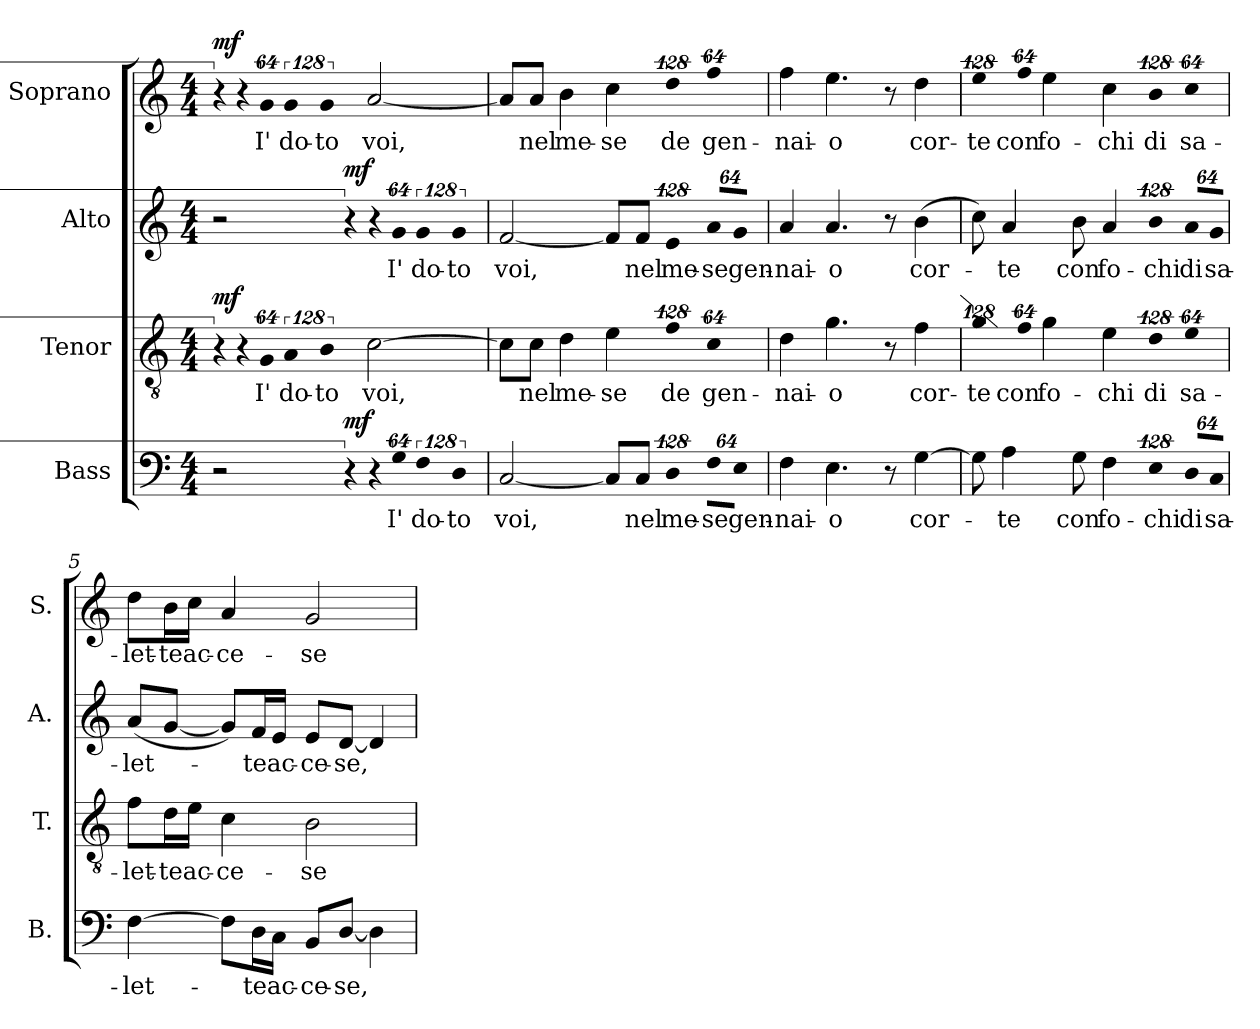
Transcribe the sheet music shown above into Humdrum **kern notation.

**kern	**text	**dynam	**kern	**text	**dynam	**kern	**text	**dynam	**kern	**text	**dynam
*part4	*part4	*part4	*part3	*part3	*part3	*part2	*part2	*part2	*part1	*part1	*part1
*staff4	*staff4	*staff4	*staff3	*staff3	*staff3	*staff2	*staff2	*staff2	*staff1	*staff1	*staff1
*I"Bass	*	*	*I"Tenor	*	*	*I"Alto	*	*	*I"Soprano	*	*
*I'B.	*	*	*I'T.	*	*	*I'A.	*	*	*I'S.	*	*
!!LO:PB:g=z
*clefF4	*	*	*clefGv2	*	*	*clefG2	*	*	*clefG2	*	*
*	*	*	*ITrd7c12	*	*	*	*	*	*	*	*
*k[]	*	*	*k[]	*	*	*k[]	*	*	*k[]	*	*
*C:	*	*	*C:	*	*	*C:	*	*	*C:	*	*
*M4/4	*	*	*M4/4	*	*	*M4/4	*	*	*M4/4	*	*
*MM80	*	*	*MM80	*	*	*MM80	*	*	*MM80	*	*
=1	=1	=1	=1	=1	=1	=1	=1	=1	=1	=1	=1
!	!	!	!LO:N:vis=8	!	!	!	!	!	!LO:N:vis=8	!	!
2r	.	.	1024%85r	.	mf	2r	.	.	1024%85r	.	mf
!	!	!	!LO:N:vis=8	!	!	!	!	!	!LO:N:vis=8	!	!
.	.	.	1024%85r	.	.	.	.	.	1024%85r	.	.
!	!	!	!LO:N:vis=8	!	!	!	!	!	!	!	!
!	!	!	!	!LO:LY:b:color=#000000	!	!	!	!	!LO:N:vis=8	!	!
!	!	!	!	!	!	!	!	!	!	!LO:LY:b:color=#000000	!
.	.	.	512%43GGi/	I'	.	.	.	.	512%43gi/	I'	.
!	!	!	!LO:N:vis=4	!	!	!	!	!	!	!	!
!	!	!	!	!LO:LY:b:color=#000000	!	!	!	!	!LO:N:vis=4	!	!
!	!	!	!	!	!	!	!	!	!	!LO:LY:b:color=#000000	!
.	.	.	512%85AAi/	do-	.	.	.	.	512%85gi/	do-	.
!	!	!	!LO:N:vis=8	!	!	!	!	!	!	!	!
!	!	!	!	!LO:LY:b:color=#000000	!	!	!	!	!LO:N:vis=8	!	!
!	!	!	!	!	!	!	!	!	!	!LO:LY:b:color=#000000	!
.	.	.	512%43BBi/	-to	.	.	.	.	512%43gi/	-to	.
!LO:N:vis=8	!	!	!	!	!	!	!	!	!	!	!
!	!	!	!	!LO:LY:b:color=#000000	!	!LO:N:vis=8	!	!	!	!	!
!	!	!	!	!	!	!	!	!	!	!LO:LY:b:color=#000000	!
1024%85r	.	mf	[>2Ci\	voi,	.	1024%85r	.	mf	[<2ai/	voi,	.
!LO:N:vis=8	!	!	!	!	!	!LO:N:vis=8	!	!	!	!	!
1024%85r	.	.	.	.	.	1024%85r	.	.	.	.	.
!LO:N:vis=8	!	!	!	!	!	!	!	!	!	!	!
!	!LO:LY:b:color=#000000	!	!	!	!	!LO:N:vis=8	!	!	!	!	!
!	!	!	!	!	!	!	!LO:LY:b:color=#000000	!	!	!	!
512%43Gi\	I'	.	.	.	.	512%43gi/	I'	.	.	.	.
!LO:N:vis=4	!	!	!	!	!	!	!	!	!	!	!
!	!LO:LY:b:color=#000000	!	!	!	!	!LO:N:vis=4	!	!	!	!	!
!	!	!	!	!	!	!	!LO:LY:b:color=#000000	!	!	!	!
512%85Fi\	do-	.	.	.	.	512%85gi/	do-	.	.	.	.
!LO:N:vis=8	!	!	!	!	!	!	!	!	!	!	!
!	!LO:LY:b:color=#000000	!	!	!	!	!LO:N:vis=8	!	!	!	!	!
!	!	!	!	!	!	!	!LO:LY:b:color=#000000	!	!	!	!
512%43Di\	-to	.	.	.	.	512%43gi/	-to	.	.	.	.
=2	=2	=2	=2	=2	=2	=2	=2	=2	=2	=2	=2
!	!LO:LY:b:color=#000000	!	!	!	!	!	!	!	!	!	!
!	!	!	!	!	!	!	!LO:LY:b:color=#000000	!	!	!	!
[<2Ci/	voi,	.	8Ci\L]	.	.	[<2fi/	voi,	.	8ai/L]	.	.
!	!	!	!	!LO:LY:b:color=#000000	!	!	!	!	!	!	!
!	!	!	!	!	!	!	!	!	!	!LO:LY:b:color=#000000	!
.	.	.	8Ci\J	nel	.	.	.	.	8ai/J	nel	.
!	!	!	!	!LO:LY:b:color=#000000	!	!	!	!	!	!	!
!	!	!	!	!	!	!	!	!	!	!LO:LY:b:color=#000000	!
.	.	.	4Di\	me-	.	.	.	.	4bi\	me-	.
!	!	!	!	!LO:LY:b:color=#000000	!	!	!	!	!	!	!
!	!	!	!	!	!	!	!	!	!	!LO:LY:b:color=#000000	!
8Ci/L]	.	.	4Ei\	-se	.	8fi/L]	.	.	4cci\	-se	.
!	!LO:LY:b:color=#000000	!	!	!	!	!	!	!	!	!	!
!	!	!	!	!	!	!	!LO:LY:b:color=#000000	!	!	!	!
8Ci/J	nel	.	.	.	.	8fi/J	nel	.	.	.	.
!LO:N:vis=4	!	!	!	!	!	!	!	!	!	!	!
!	!LO:LY:b:color=#000000	!	!LO:N:vis=4	!	!	!	!	!	!	!	!
!	!	!	!	!LO:LY:b:color=#000000	!	!LO:N:vis=4	!	!	!	!	!
!	!	!	!	!	!	!	!LO:LY:b:color=#000000	!	!LO:N:vis=4	!	!
!	!	!	!	!	!	!	!	!	!	!LO:LY:b:color=#000000	!
512%85Di\	me-	.	512%85Fi\	de	.	512%85ei/	me-	.	512%85ddi\	de	.
!LO:N:vis=16	!	!	!	!	!	!	!	!	!	!	!
!	!LO:LY:b:color=#000000	!	!LO:N:vis=8	!	!	!	!	!	!	!	!
!	!	!	!	!LO:LY:b:color=#000000	!	!LO:N:vis=16	!	!	!	!	!
!	!	!	!	!	!	!	!LO:LY:b:color=#000000	!	!LO:N:vis=8	!	!
!	!	!	!	!	!	!	!	!	!	!LO:LY:b:color=#000000	!
1024%43Fi\LL	-se	.	512%43Ci\	gen-	.	1024%43ai/LL	-se	.	512%43ffi\	gen-	.
!LO:N:vis=16	!	!	!	!	!	!	!	!	!	!	!
!	!LO:LY:b:color=#000000	!	!	!	!	!LO:N:vis=16	!	!	!	!	!
!	!	!	!	!	!	!	!LO:LY:b:color=#000000	!	!	!	!
1024%43Ei\JJ	gen-	.	.	.	.	1024%43gi/JJ	gen-	.	.	.	.
=3	=3	=3	=3	=3	=3	=3	=3	=3	=3	=3	=3
!	!LO:LY:b:color=#000000	!	!	!	!	!	!	!	!	!	!
!	!	!	!	!LO:LY:b:color=#000000	!	!	!	!	!	!	!
!	!	!	!	!	!	!	!LO:LY:b:color=#000000	!	!	!	!
!	!	!	!	!	!	!	!	!	!	!LO:LY:b:color=#000000	!
4Fi\	-nai-	.	4Di\	-nai-	.	4ai/	-nai-	.	4ffi\	-nai-	.
!	!LO:LY:b:color=#000000	!	!	!	!	!	!	!	!	!	!
!	!	!	!	!LO:LY:b:color=#000000	!	!	!	!	!	!	!
!	!	!	!	!	!	!	!LO:LY:b:color=#000000	!	!	!	!
!	!	!	!	!	!	!	!	!	!	!LO:LY:b:color=#000000	!
4.Ei\	-o	.	4.Gi\	-o	.	4.ai/	-o	.	4.eei\	-o	.
8r	.	.	8r	.	.	8r	.	.	8r	.	.
!	!LO:LY:b:color=#000000	!	!	!	!	!	!	!	!	!	!
!	!	!	!	!LO:LY:b:color=#000000	!	!	!	!	!	!	!
!	!	!	!	!	!	!	!LO:LY:b:color=#000000	!	!	!	!
!	!	!	!	!	!	!	!	!	!	!LO:LY:b:color=#000000	!
[>4Gi\	cor-	.	4Fi\	cor-	.	(4bi\	cor-	.	4ddi\	cor-	.
!!LO:LB:g=z
=4	=4	=4	=4	=4	=4	=4	=4	=4	=4	=4	=4
!	!	!	!LO:N:vis=4	!	!	!	!	!	!	!	!
!	!	!	!	!LO:LY:b:color=#000000	!	!	!	!	!LO:N:vis=4	!	!
!	!	!	!	!	!	!	!	!	!	!LO:LY:b:color=#000000	!
8Gi\]	.	.	512%85Gi\	-te	.	8cci\)	.	.	512%85eei\	-te	.
!	!LO:LY:b:color=#000000	!	!	!	!	!	!	!	!	!	!
!	!	!	!	!	!	!	!LO:LY:b:color=#000000	!	!	!	!
4Ai\	-te	.	.	.	.	4ai/	-te	.	.	.	.
!	!	!	!LO:N:vis=8	!	!	!	!	!	!	!	!
!	!	!	!	!LO:LY:b:color=#000000	!	!	!	!	!LO:N:vis=8	!	!
!	!	!	!	!	!	!	!	!	!	!LO:LY:b:color=#000000	!
.	.	.	512%43Fi\	con	.	.	.	.	512%43ffi\	con	.
!	!	!	!	!LO:LY:b:color=#000000	!	!	!	!	!	!	!
!	!	!	!	!	!	!	!	!	!	!LO:LY:b:color=#000000	!
.	.	.	4Gi\	fo-	.	.	.	.	4eei\	fo-	.
!	!LO:LY:b:color=#000000	!	!	!	!	!	!	!	!	!	!
!	!	!	!	!	!	!	!LO:LY:b:color=#000000	!	!	!	!
8Gi\	con	.	.	.	.	8bi\	con	.	.	.	.
!	!LO:LY:b:color=#000000	!	!	!	!	!	!	!	!	!	!
!	!	!	!	!LO:LY:b:color=#000000	!	!	!	!	!	!	!
!	!	!	!	!	!	!	!LO:LY:b:color=#000000	!	!	!	!
!	!	!	!	!	!	!	!	!	!	!LO:LY:b:color=#000000	!
4Fi\	fo-	.	4Ei\	-chi	.	4ai/	fo-	.	4cci\	-chi	.
!LO:N:vis=4	!	!	!	!	!	!	!	!	!	!	!
!	!LO:LY:b:color=#000000	!	!LO:N:vis=4	!	!	!	!	!	!	!	!
!	!	!	!	!LO:LY:b:color=#000000	!	!LO:N:vis=4	!	!	!	!	!
!	!	!	!	!	!	!	!LO:LY:b:color=#000000	!	!LO:N:vis=4	!	!
!	!	!	!	!	!	!	!	!	!	!LO:LY:b:color=#000000	!
512%85Ei\	-chi	.	512%85Di\	di	.	512%85bi\	-chi	.	512%85bi\	di	.
!LO:N:vis=16	!	!	!	!	!	!	!	!	!	!	!
!	!LO:LY:b:color=#000000	!	!LO:N:vis=8	!	!	!	!	!	!	!	!
!	!	!	!	!LO:LY:b:color=#000000	!	!LO:N:vis=16	!	!	!	!	!
!	!	!	!	!	!	!	!LO:LY:b:color=#000000	!	!LO:N:vis=8	!	!
!	!	!	!	!	!	!	!	!	!	!LO:LY:b:color=#000000	!
1024%43Di/LL	di	.	512%43Ei\	sa-	.	1024%43ai/LL	di	.	512%43cci\	sa-	.
!LO:N:vis=16	!	!	!	!	!	!	!	!	!	!	!
!	!LO:LY:b:color=#000000	!	!	!	!	!LO:N:vis=16	!	!	!	!	!
!	!	!	!	!	!	!	!LO:LY:b:color=#000000	!	!	!	!
1024%43Ci/JJ	sa-	.	.	.	.	1024%43gi/JJ	sa-	.	.	.	.
=5	=5	=5	=5	=5	=5	=5	=5	=5	=5	=5	=5
!	!LO:LY:b:color=#000000	!	!	!	!	!	!	!	!	!	!
!	!	!	!	!LO:LY:b:color=#000000	!	!	!	!	!	!	!
!	!	!	!	!	!	!	!LO:LY:b:color=#000000	!	!	!	!
!	!	!	!	!	!	!	!	!	!	!LO:LY:b:color=#000000	!
[>4Fi\	-let-	.	8Fi\L	-let-	.	(8ai/L	-let-	.	8ddi\L	-let-	.
!	!	!	!	!LO:LY:b:color=#000000	!	!	!	!	!	!	!
!	!	!	!	!	!	!	!	!	!	!LO:LY:b:color=#000000	!
.	.	.	16Di\L	-te	.	[<8gi/J	.	.	16bi\L	-te	.
!	!	!	!	!LO:LY:b:color=#000000	!	!	!	!	!	!	!
!	!	!	!	!	!	!	!	!	!	!LO:LY:b:color=#000000	!
.	.	.	16Ei\JJ	ac-	.	.	.	.	16cci\JJ	ac-	.
!	!	!	!	!LO:LY:b:color=#000000	!	!	!	!	!	!	!
!	!	!	!	!	!	!	!	!	!	!LO:LY:b:color=#000000	!
8Fi\L]	.	.	4Ci\	-ce-	.	8gi/L])	.	.	4ai/	-ce-	.
!	!LO:LY:b:color=#000000	!	!	!	!	!	!	!	!	!	!
!	!	!	!	!	!	!	!LO:LY:b:color=#000000	!	!	!	!
16Di\L	-te	.	.	.	.	16fi/L	-te	.	.	.	.
!	!LO:LY:b:color=#000000	!	!	!	!	!	!	!	!	!	!
!	!	!	!	!	!	!	!LO:LY:b:color=#000000	!	!	!	!
16Ci\JJ	ac-	.	.	.	.	16ei/JJ	ac-	.	.	.	.
!	!LO:LY:b:color=#000000	!	!	!	!	!	!	!	!	!	!
!	!	!	!	!LO:LY:b:color=#000000	!	!	!	!	!	!	!
!	!	!	!	!	!	!	!LO:LY:b:color=#000000	!	!	!	!
!	!	!	!	!	!	!	!	!	!	!LO:LY:b:color=#000000	!
8BBi/L	-ce-	.	2BBi\	-se	.	8ei/L	-ce-	.	2gi/	-se	.
!	!LO:LY:b:color=#000000	!	!	!	!	!	!	!	!	!	!
!	!	!	!	!	!	!	!LO:LY:b:color=#000000	!	!	!	!
[<8Di/J	-se,	.	.	.	.	[<8di/J	-se,	.	.	.	.
4Di\]	.	.	.	.	.	4di/]	.	.	.	.	.
=	=	=	=	=	=	=	=	=	=	=	=
*-	*-	*-	*-	*-	*-	*-	*-	*-	*-	*-	*-
